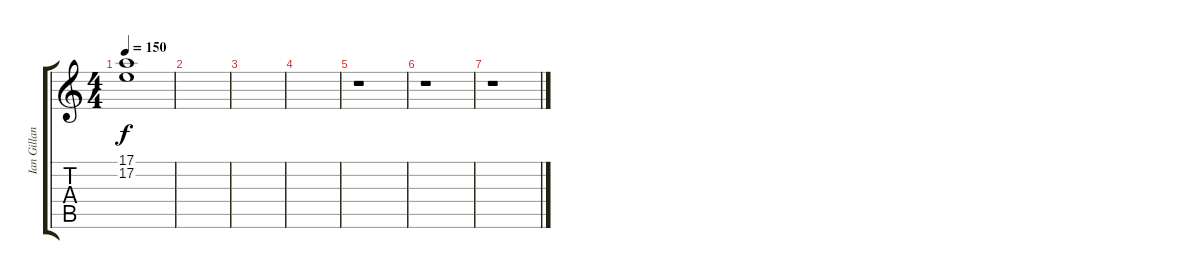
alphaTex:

\track ("Ian Gillan" "Ian Gillan") {instrument lead6voice}
\staff {score tabs}
\tuning (E4 B3 G3 D3 A2 E2) {hide}
\ts (4 4)
\tempo 150
\clef g2
\ks c
(17.1{t} 17.2{t}).1{dy f} |
|
|
|
r.1 |
r.1 |
r.1
